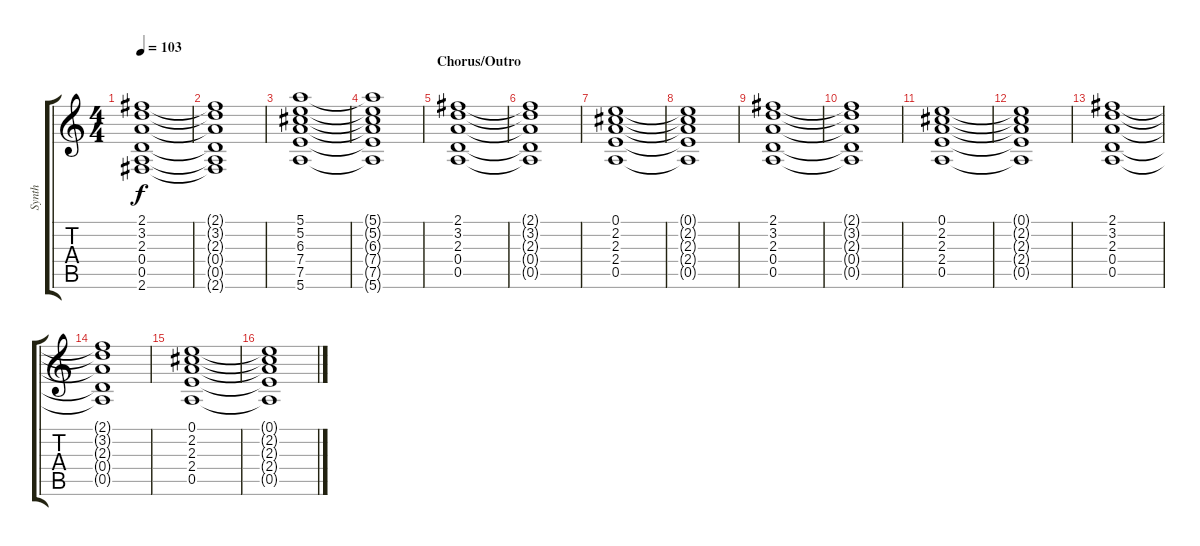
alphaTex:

\track ("Synth" "Synth") {instrument synthstrings1}
\staff {score tabs}
\tuning (E5 B4 G4 D4 A3 E3) {hide}
\ts (4 4)
\tempo 103
\clef g2
\ks c
(2.1 3.2 2.3 0.4 0.5 2.6).1{dy f volume 10} |
(2.1{t} 3.2{t} 2.3{t} 0.4{t} 0.5{t} 2.6{t}).1 |
(5.1 5.2 6.3 7.4 7.5 5.6).1{volume 10} |
(5.1{t} 5.2{t} 6.3{t} 7.4{t} 7.5{t} 5.6{t}).1 |
\section ("" "Chorus/Outro")
(2.1 3.2 2.3 0.4 0.5).1{volume 11} |
(2.1{t} 3.2{t} 2.3{t} 0.4{t} 0.5{t}).1 |
(0.1 2.2 2.3 2.4 0.5).1 |
(0.1{t} 2.2{t} 2.3{t} 2.4{t} 0.5{t}).1 |
(2.1 3.2 2.3 0.4 0.5).1{volume 11} |
(2.1{t} 3.2{t} 2.3{t} 0.4{t} 0.5{t}).1 |
(0.1 2.2 2.3 2.4 0.5).1 |
(0.1{t} 2.2{t} 2.3{t} 2.4{t} 0.5{t}).1 |
(2.1 3.2 2.3 0.4 0.5).1{volume 11} |
(2.1{t} 3.2{t} 2.3{t} 0.4{t} 0.5{t}).1 |
(0.1 2.2 2.3 2.4 0.5).1 |
(0.1{t} 2.2{t} 2.3{t} 2.4{t} 0.5{t}).1
